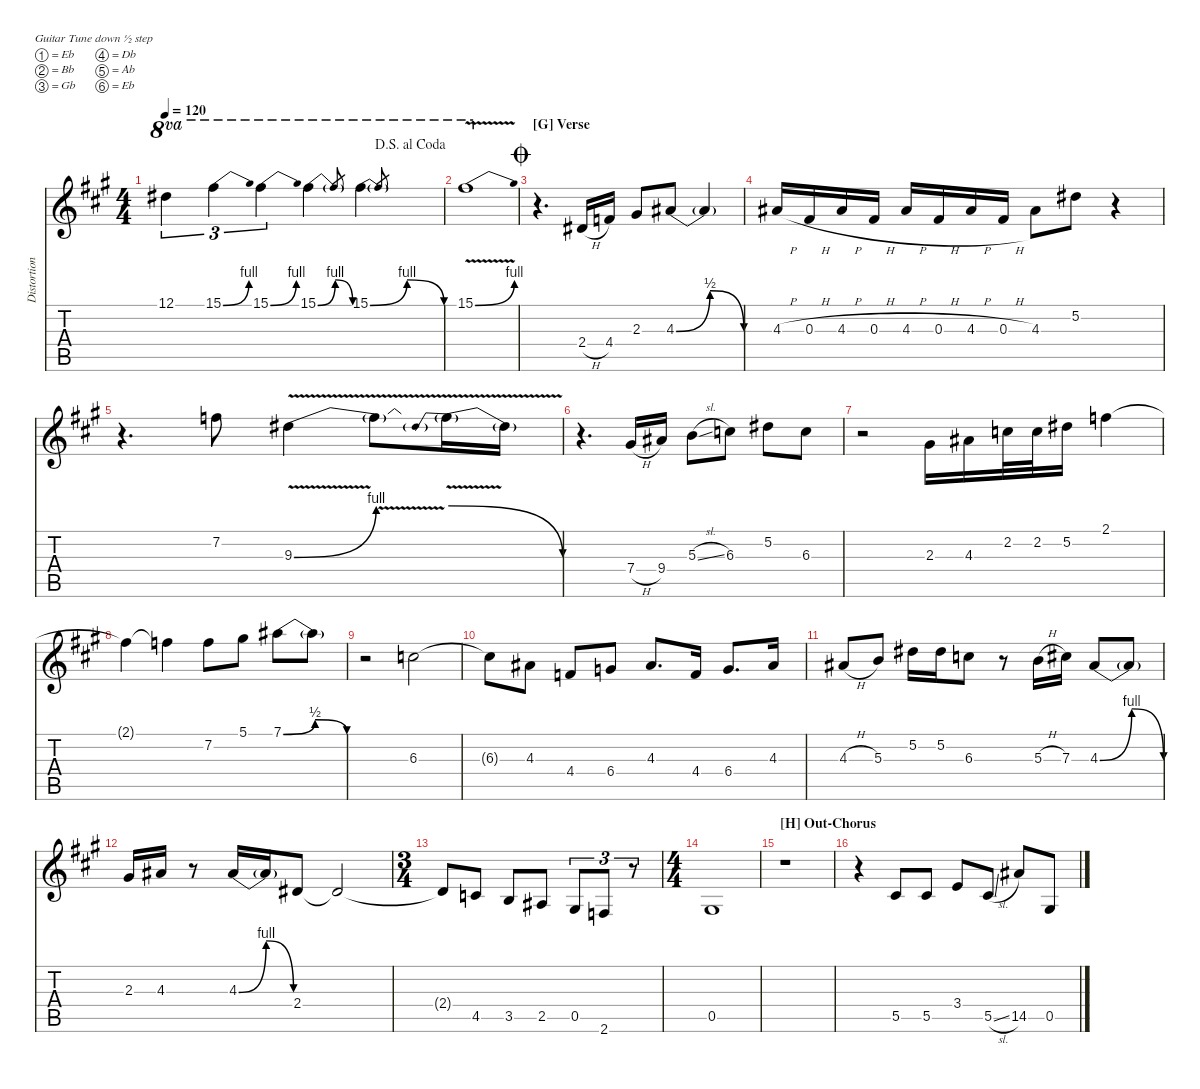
\defaultSystemsLayout 4
\hideDynamics
\bracketExtendMode nobrackets
\otherSystemsTrackNameOrientation horizontal
\track ("Distortion Gtr.  Tuned Down 1/2 Step" "Distortion") {instrument distortionguitar}
\staff {score tabs}
\tuning (Eb4 Bb3 Gb3 Db3 Ab2 Eb2)
\ts (4 4)
\jump dalsegnoalcoda
\tempo 120
\clef g2
\ks a
12.1{acc #}.4{tu (3 2) ot 8va dy mf beam Down} 15.1{be (bend 0 0 60 4) acc #}.4{tu (3 2) ot 8va beam Down} 15.1{be (bend 0 0 60 4) acc #}.4{tu (3 2) ot 8va beam Down} 15.1{be (bendrelease 0 0 30 4 30 4 60 0) acc #}.4{ot 8va beam Down} 15.1{t acc #}.8{ot 8va gr beam Up} 15.1{be (bendrelease 0 0 30 4 30 4 60 0) acc #}.4{ot 8va beam Down} 15.1{t acc #}.8{ot 8va gr beam Up} |
15.1{be (bend 0 0 60 4) v acc #}.1{ot 8va beam Down} |
\section ("G" "Verse")
\jump coda
r.4{d beam Down} 2.4{h acc #}.16{beam Up} 4.4{acc forcenatural}.16{beam Up} 2.3{acc #}.8{beam Up} 4.3{be (bendrelease 0 0 30 2 30 2 60 0) acc #}.8{beam Up} 4.3{t acc #}.4{beam Up} |
4.3{h acc #}.16{beam Up} 0.3{h acc #}.16{beam Up} 4.3{h acc #}.16{beam Up} 0.3{h acc #}.16{beam Up} 4.3{h acc #}.16{beam Up} 0.3{h acc #}.16{beam Up} 4.3{h acc #}.16{beam Up} 0.3{h acc #}.16{beam Up} 4.3{acc #}.8{beam Down} 5.2{acc #}.8{beam Down} r.4{beam Down} |
r.4{d beam Down} 7.2{acc forcenatural}.8{beam Down} 9.3{be (bend 0 0 60 4) v acc #}.4{beam Down} 9.3{v t}.8{beam Down} 9.3{be (prebendrelease 0 4 60 0) v t}.16{beam Down} 9.3{t acc #}.16{beam Down} |
r.4{d beam Down} 7.4{h acc #}.16{beam Up} 9.4{acc #}.16{beam Up} 5.3{sl acc forcenatural}.8{beam Down} 6.3{acc forcenatural}.8{beam Down} 5.2{acc #}.8{beam Down} 6.3{acc forcenatural}.8{beam Down} |
r.2{beam Down} 2.3{acc #}.16{beam Down} 4.3{acc #}.16{beam Down} 2.2{acc forcenatural}.32{beam Down} 2.2{acc forcenatural}.32{beam Down} 5.2{acc #}.16{beam Down} 2.1{acc forcenatural}.4{beam Down} |
2.1{t acc forcenatural}.4{beam Down} 2.1{t acc forcenatural}.4{beam Down} 7.2{acc forcenatural}.8{beam Down} 5.1{acc #}.8{beam Down} 7.1{be (bendrelease 0 0 30 2 30 2 60 0) acc #}.8{beam Down} 7.1{t acc #}.8{beam Down} |
r.2{beam Down} 6.3{acc forcenatural}.2{beam Down} |
6.3{t acc forcenatural}.8{beam Down} 4.3{acc #}.8{beam Down} 4.4{acc forcenatural}.8{beam Up} 6.4{acc forcenatural}.8{beam Up} 4.3{acc #}.8{d beam Up} 4.4{acc forcenatural}.16{beam Up} 6.4{acc forcenatural}.8{d beam Up} 4.3{acc #}.16{beam Up} |
4.3{h acc #}.8{beam Up} 5.3{acc forcenatural}.8{beam Up} 5.2{acc #}.16{beam Down} 5.2{acc #}.16{beam Down} 6.3{acc forcenatural}.8{beam Down} r.8{beam Down} 5.3{h acc forcenatural}.16{beam Down} 7.3{acc #}.16{beam Down} 4.3{be (bendrelease 0 0 30 4 30 4 60 0) acc #}.8{beam Up} 4.3{t acc #}.8{beam Up} |
2.3{acc #}.16{beam Up} 4.3{acc #}.16{beam Up} r.8{beam Up} 4.3{be (bendrelease 0 0 30 4 30 4 60 0) acc #}.16{beam Up} 4.3{t acc #}.16{beam Up} 2.4{acc #}.8{beam Up} 2.4{t acc #}.2{beam Up} |
\ts (3 4)
2.4{t acc #}.8{beam Up} 4.5{acc forcenatural}.8{beam Up} 3.5{acc forcenatural}.8{beam Up} 2.5{acc #}.8{beam Up} 0.5{acc #}.8{tu (3 2) beam Up} 2.6{acc forcenatural}.8{tu (3 2) beam Up} r.8{tu (3 2) beam Up} |
\ts (4 4)
0.5{acc #}.1{beam Up} |
\section ("H" "Out-Chorus")
r.1{beam Down} |
r.4{beam Down} 5.5{acc #}.8{beam Up} 5.5{acc #}.8{beam Up} 3.4{acc forcenatural}.8{beam Up} 5.5{sl acc #}.8{beam Up} 14.5{acc #}.8{beam Up} 0.5{acc #}.8{beam Up}
